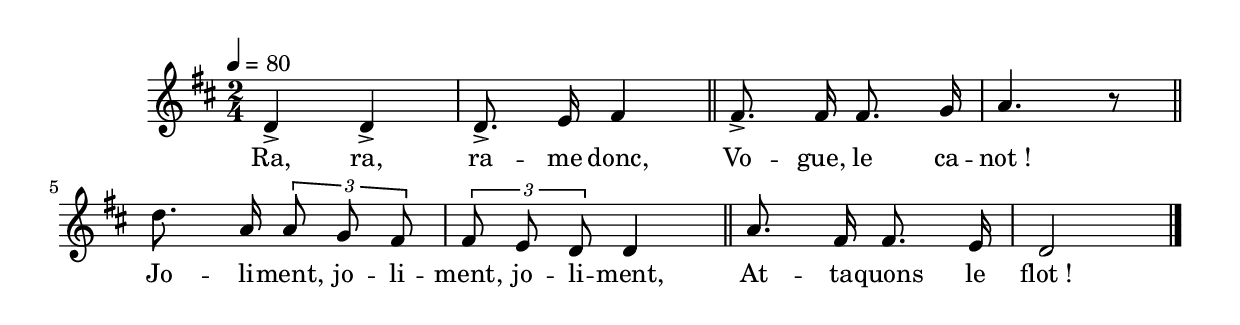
%Compilation:lilypond LesRameurs.ly
%Apercu:evince LesRameurs.pdf
%Esclaves:timidity -ia LesRameurs.midi
\version "2.12.1"
\language "français"

\header {
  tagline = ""
  composer = ""
}                                        

MetriqueArmure = {
  \tempo 4=80
  \time 2/4
  \key re \major
}

italique = { \override Score . LyricText #'font-shape = #'italic }

roman = { \override Score . LyricText #'font-shape = #'roman }

Un = \relative do' {
	re4\accent re\accent
	re8.\accent mi16 fad4
}

Deux = \relative do' {
	fad8.\accent fad16 fad8. sol16
	la4. r8
}

Trois = \relative do'' {
	re8. la16 \times 2/3 { la8 sol fad }
	\times 2/3 { fad8 mi re } re4
}

Quatre = \relative do'' {
	la8. fad16 fad8. mi16
	re2 \bar "|."
}

Paroles = \lyricmode {
	Ra, ra, ra -- me donc,
	Vo -- gue, le ca -- not_!
	Jo -- li -- ment, jo -- li -- ment, jo -- li -- ment,
	At -- ta -- quons le flot_!
}

\score{
    \new Staff <<
      \set Staff.midiInstrument = "flute"
      \new Voice = "theme" {
	\override Score.PaperColumn #'keep-inside-line = ##t
	\autoBeamOff
	\MetriqueArmure
	\Un \bar "||" \Deux \bar "||" \Trois \bar "||" \Quatre
      }
      \new Lyrics \lyricsto theme {
	\Paroles
      }                       
    >>
\layout{}
\midi{}
}
